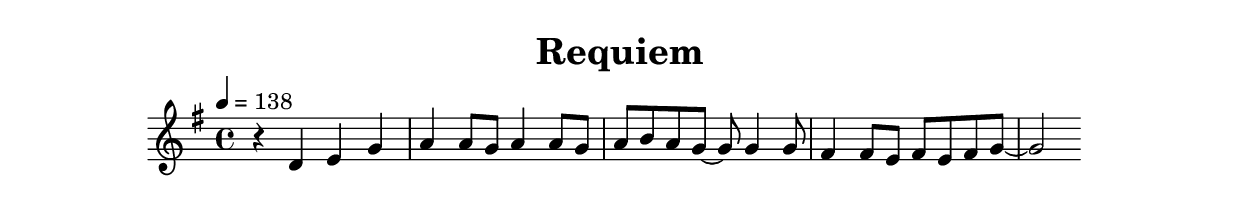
\version "2.24.4"

\header {
  title = "Requiem"
}

\relative c' {
    \clef "treble"
    \key g \major
    \time 4/4
    \tempo 4=138
    r d e g a a8 g a4 a8 g a b a g~ g g4 g8 fis4 fis8 e fis e fis g~ g2 
}